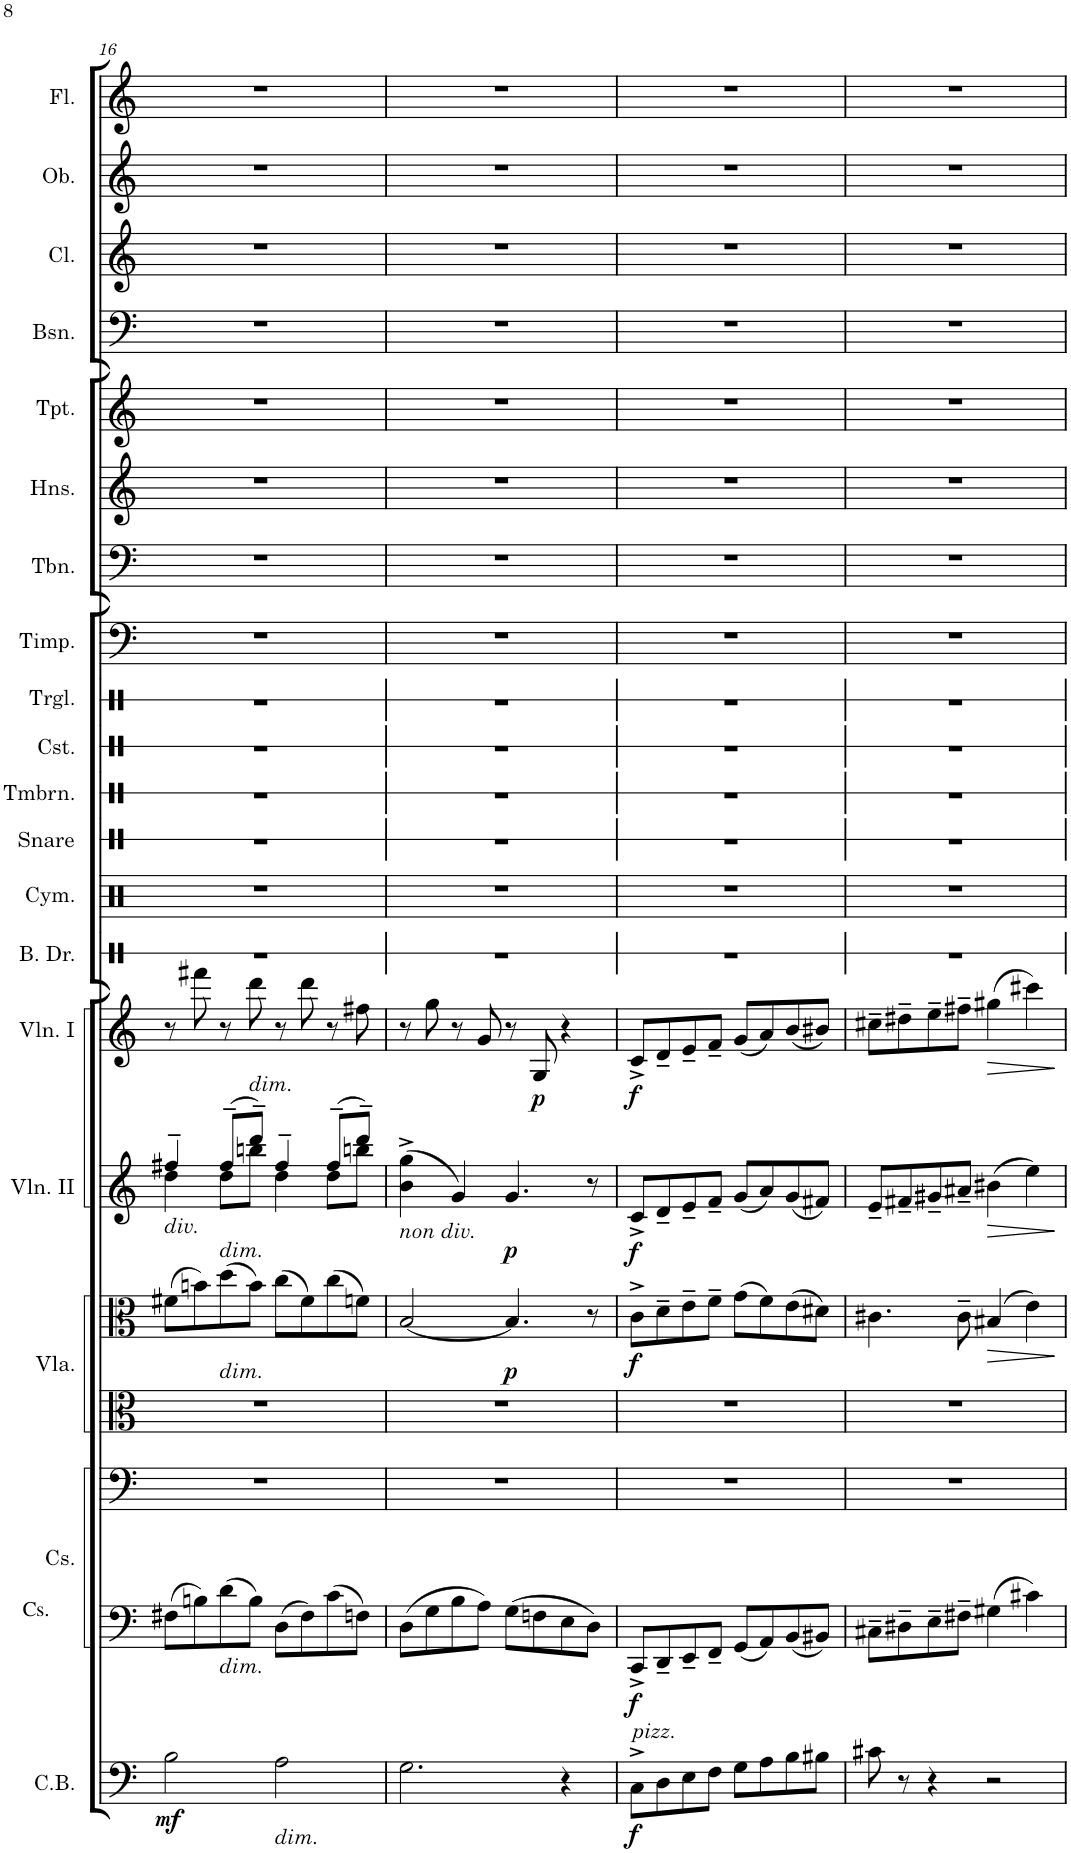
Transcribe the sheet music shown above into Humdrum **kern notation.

**kern	**dynam	**kern	**kern	**dynam	**kern	**kern	**dynam	**kern	**dynam	**kern	**dynam	**kern	**kern	**kern	**kern	**kern	**kern	**kern	**kern	**kern	**kern	**kern	**kern	**kern	**kern
*part19	*part19	*part18	*part18	*part18	*part17	*part17	*part17	*part16	*part16	*part15	*part15	*part14	*part13	*part12	*part11	*part10	*part9	*part8	*part7	*part6	*part5	*part4	*part3	*part2	*part1
*staff21	*staff21	*staff20	*staff19	*staff19/20	*staff18	*staff17	*staff17/18	*staff16	*staff16	*staff15	*staff15	*staff14	*staff13	*staff12	*staff11	*staff10	*staff9	*staff8	*staff7	*staff6	*staff5	*staff4	*staff3	*staff2	*staff1
*I"Contrabass	*	*I"Violoncellos	*	*	*I"Viola	*	*	*I"Violin II	*	*I"Violin I	*	*I"Bass Drum	*I"Cymbals	*I"Snare Drum	*I"Tambourine	*I"Castanets	*I"Triangle	*I"Timpani	*I"Trombone	*I"3 Horns	*I"Trumpet	*I"Bassoon	*I"Clarinet	*I"Oboe	*I"Flute
*I'C.B.	*	*	*	*	*I'Vla.	*	*	*I'Vln. II	*	*I'Vln. I	*	*I'B. Dr.	*I'Cym.	*I'Snare	*I'Tmbrn.	*I'Cst.	*I'Trgl.	*I'Timp.	*I'Tbn.	*I'Hns.	*I'Tpt.	*I'Bsn.	*I'Cl.	*I'Ob.	*I'Fl.
!!LO:PB:g=z
*clefF4	*	*clefF4	*clefF4	*	*clefC3	*clefC3	*	*clefG2	*	*clefG2	*	*clefX	*clefX	*clefX	*clefX	*clefX	*clefX	*clefF4	*clefF4	*clefG2	*clefG2	*clefF4	*clefG2	*clefG2	*clefG2
*Trd7c12	*	*	*	*	*	*	*	*	*	*	*	*	*	*	*	*	*	*	*	*Trd4c7	*Trd1c2	*	*Trd1c2	*	*
*k[]	*	*k[]	*k[]	*	*k[]	*k[]	*	*k[]	*	*k[]	*	*k[]	*k[]	*k[]	*k[]	*k[]	*k[]	*k[]	*k[]	*k[]	*k[]	*k[]	*k[]	*k[]	*k[]
*M4/4	*	*M4/4	*M4/4	*	*M4/4	*M4/4	*	*M4/4	*	*M4/4	*	*M4/4	*M4/4	*M4/4	*M4/4	*M4/4	*M4/4	*M4/4	*M4/4	*M4/4	*M4/4	*M4/4	*M4/4	*M4/4	*M4/4
=16	=16	=16	=16	=16	=16	=16	=16	=16	=16	=16	=16	=16	=16	=16	=16	=16	=16	=16	=16	=16	=16	=16	=16	=16	=16
*	*	*	*	*	*	*	*	*^	*	*	*	*	*	*	*	*	*	*	*	*	*	*	*	*	*
!	!	!	!	!	!	!	!	!LO:TX:b:i:t=div.	!	!	!	!	!	!	!	!	!	!	!	!	!	!	!	!	!	!
!	!	!LO:TX:a:t=Cs.	!	!	!	!	!	!	!	!	!	!	!	!	!	!	!	!	!	!	!	!	!	!	!	!
!	!LO:DY:b	!	!	!	!	!	!	!	!	!	!	!	!	!	!	!	!	!	!	!	!	!	!	!	!	!
2B\	mf	8F#X\L	1r	.	1r	(8f#X\L	.	4ff#X~/	4dd\	.	8r	.	1r	1r	1r	1r	1r	1r	1r	1r	1r	1r	1r	1r	1r	1r
.	.	8Bn\	.	.	.	8bn\)	.	.	.	.	8fff#Xv'\	.	.	.	.	.	.	.	.	.	.	.	.	.	.	.
!	!	!	!	!	!	!	!	!LO:TX:b:i:t=dim.	!	!	!	!	!	!	!	!	!	!	!	!	!	!	!	!	!	!
!	!	!	!	!	!	!LO:TX:b:i:t=dim.	!	!	!	!	!	!	!	!	!	!	!	!	!	!	!	!	!	!	!	!
!	!	!LO:TX:b:i:t=dim.	!	!	!	!	!	!	!	!	!	!	!	!	!	!	!	!	!	!	!	!	!	!	!	!
.	.	8d\	.	.	.	(8dd\	.	(8ff#~/L	8dd\L	.	8r	.	.	.	.	.	.	.	.	.	.	.	.	.	.	.
!	!	!	!	!	!	!	!	!	!	!	!LO:TX:b:i:t=dim.	!	!	!	!	!	!	!	!	!	!	!	!	!	!	!
.	.	8B\J	.	.	.	8b\J)	.	8ddd~/J)	8bbn\J	.	8dddv'\	.	.	.	.	.	.	.	.	.	.	.	.	.	.	.
!LO:TX:b:i:t=dim.	!	!	!	!	!	!	!	!	!	!	!	!	!	!	!	!	!	!	!	!	!	!	!	!	!	!
2A\	.	8D\L	.	.	.	(8cc\L	.	4ff#~/	4dd\	.	8r	.	.	.	.	.	.	.	.	.	.	.	.	.	.	.
.	.	8F#\	.	.	.	8f#\)	.	.	.	.	8dddv'\	.	.	.	.	.	.	.	.	.	.	.	.	.	.	.
.	.	8c\	.	.	.	(8cc\	.	(8ff#~/L	8dd\L	.	8r	.	.	.	.	.	.	.	.	.	.	.	.	.	.	.
.	.	8Fn\J	.	.	.	8fn\J)	.	8ddd~/J)	8bbn\J	.	8ff#Xv'\	.	.	.	.	.	.	.	.	.	.	.	.	.	.	.
=17	=17	=17	=17	=17	=17	=17	=17	=17	=17	=17	=17	=17	=17	=17	=17	=17	=17	=17	=17	=17	=17	=17	=17	=17	=17	=17
!	!	!	!	!	!	!	!	!LO:TX:b:i:t=non div.	!	!	!	!	!	!	!	!	!	!	!	!	!	!	!	!	!	!
*	*	*	*	*	*	*	*	*v	*v	*	*	*	*	*	*	*	*	*	*	*	*	*	*	*	*	*
2.G\	.	8D\L	1r	.	1r	[2B/	.	(4b\^ 4gg\^	.	8r	.	1r	1r	1r	1r	1r	1r	1r	1r	1r	1r	1r	1r	1r	1r
.	.	8G\	.	.	.	.	.	.	.	8ggv'\	.	.	.	.	.	.	.	.	.	.	.	.	.	.	.
.	.	8B\	.	.	.	.	.	4g/)	.	8r	.	.	.	.	.	.	.	.	.	.	.	.	.	.	.
.	.	8A\J	.	.	.	.	.	.	.	8gv'/	.	.	.	.	.	.	.	.	.	.	.	.	.	.	.
!	!	!	!	!	!	!	!LO:DY:b	!	!LO:DY:b	!	!	!	!	!	!	!	!	!	!	!	!	!	!	!	!
.	.	8G\L	.	.	.	4.B/]	p	4.g/	p	8r	.	.	.	.	.	.	.	.	.	.	.	.	.	.	.
!	!	!	!	!	!	!	!	!	!	!	!LO:DY:b	!	!	!	!	!	!	!	!	!	!	!	!	!	!
.	.	8Fn\	.	.	.	.	.	.	.	8Gv'/	p	.	.	.	.	.	.	.	.	.	.	.	.	.	.
4r	.	8E\	.	.	.	.	.	.	.	4r	.	.	.	.	.	.	.	.	.	.	.	.	.	.	.
.	.	8D\J	.	.	.	8r	.	8r	.	.	.	.	.	.	.	.	.	.	.	.	.	.	.	.	.
=18	=18	=18	=18	=18	=18	=18	=18	=18	=18	=18	=18	=18	=18	=18	=18	=18	=18	=18	=18	=18	=18	=18	=18	=18	=18
!LO:TX:a:i:t=pizz.	!	!	!	!	!	!	!	!	!	!	!	!	!	!	!	!	!	!	!	!	!	!	!	!	!
!	!LO:DY:b	!	!	!LO:DY:b=2	!	!	!LO:DY:b	!	!LO:DY:b	!	!LO:DY:b	!	!	!	!	!	!	!	!	!	!	!	!	!	!
8C^\L	f	8CC^/L	1r	f	1r	8c^\L	f	8c^/L	f	8c^/L	f	1r	1r	1r	1r	1r	1r	1r	1r	1r	1r	1r	1r	1r	1r
8D\	.	8DD~/	.	.	.	8d~\	.	8d~/	.	8d~/	.	.	.	.	.	.	.	.	.	.	.	.	.	.	.
8E\	.	8EE~/	.	.	.	8e~\	.	8e~/	.	8e~/	.	.	.	.	.	.	.	.	.	.	.	.	.	.	.
8F\J	.	8FF~/J	.	.	.	8f~\J	.	8f~/J	.	8f~/J	.	.	.	.	.	.	.	.	.	.	.	.	.	.	.
8G\L	.	8GG/L	.	.	.	(8g\L	.	(8g/L	.	(8g/L	.	.	.	.	.	.	.	.	.	.	.	.	.	.	.
8A\	.	8AA/	.	.	.	8f\)	.	8a/)	.	8a/)	.	.	.	.	.	.	.	.	.	.	.	.	.	.	.
8B\	.	8BB/	.	.	.	(8e\	.	(8g/	.	(8b/	.	.	.	.	.	.	.	.	.	.	.	.	.	.	.
8B#X\J	.	8BB#X/J	.	.	.	8d#X\J)	.	8f#X/J)	.	8b#X/J)	.	.	.	.	.	.	.	.	.	.	.	.	.	.	.
=19	=19	=19	=19	=19	=19	=19	=19	=19	=19	=19	=19	=19	=19	=19	=19	=19	=19	=19	=19	=19	=19	=19	=19	=19	=19
8c#X\	.	8C#X~\L	1r	.	1r	4.c#X\	.	8e~/L	.	8cc#X~\L	.	1r	1r	1r	1r	1r	1r	1r	1r	1r	1r	1r	1r	1r	1r
8r	.	8D#X~\	.	.	.	.	.	8f#X~/	.	8dd#X~\	.	.	.	.	.	.	.	.	.	.	.	.	.	.	.
4r	.	8E~\	.	.	.	.	.	8g#X~/	.	8ee~\	.	.	.	.	.	.	.	.	.	.	.	.	.	.	.
.	.	8F#X~\J	.	.	.	8c#~\	.	8a#X~/J	.	8ff#X~\J	.	.	.	.	.	.	.	.	.	.	.	.	.	.	.
!	!	!	!	!	!	!	!LO:HP:b	!	!LO:HP:b	!	!LO:HP:b	!	!	!	!	!	!	!	!	!	!	!	!	!	!
2r	.	4G#X\	.	.	.	(4B#X/	>	(4b#X\	>	(4gg#X\	>	.	.	.	.	.	.	.	.	.	.	.	.	.	.
.	.	4c#X\	.	.	.	4e\)	.	4ee\)	.	4ccc#X\)	.	.	.	.	.	.	.	.	.	.	.	.	.	.	.
.	.	.	.	.	.	.	]	.	]	.	]	.	.	.	.	.	.	.	.	.	.	.	.	.	.
=	=	=	=	=	=	=	=	=	=	=	=	=	=	=	=	=	=	=	=	=	=	=	=	=	=
*-	*-	*-	*-	*-	*-	*-	*-	*-	*-	*-	*-	*-	*-	*-	*-	*-	*-	*-	*-	*-	*-	*-	*-	*-	*-
